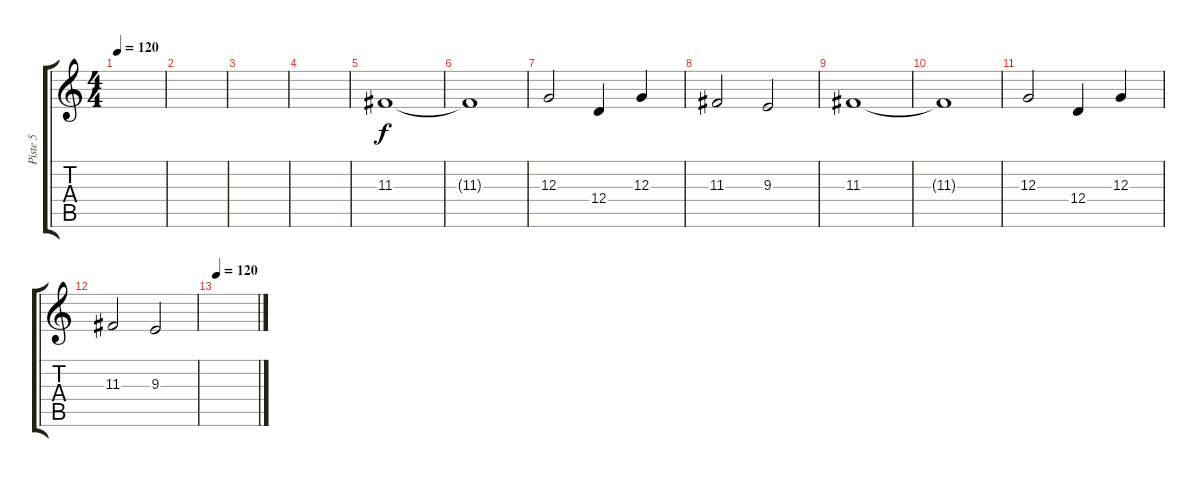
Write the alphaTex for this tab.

\track ("Piste 5" "Piste 5") {instrument synthvoice}
\staff {score tabs}
\tuning (E4 B3 G3 D3 A2 E2) {hide}
\ts (4 4)
\tempo 120
\clef g2
\ks c
|
|
|
|
11.3.1 |
11.3{t}.1 |
12.3.2 12.4.4 12.3.4 |
11.3.2 9.3.2 |
11.3.1 |
11.3{t}.1 |
12.3.2 12.4.4 12.3.4 |
11.3.2 9.3.2 |
\tempo 120
